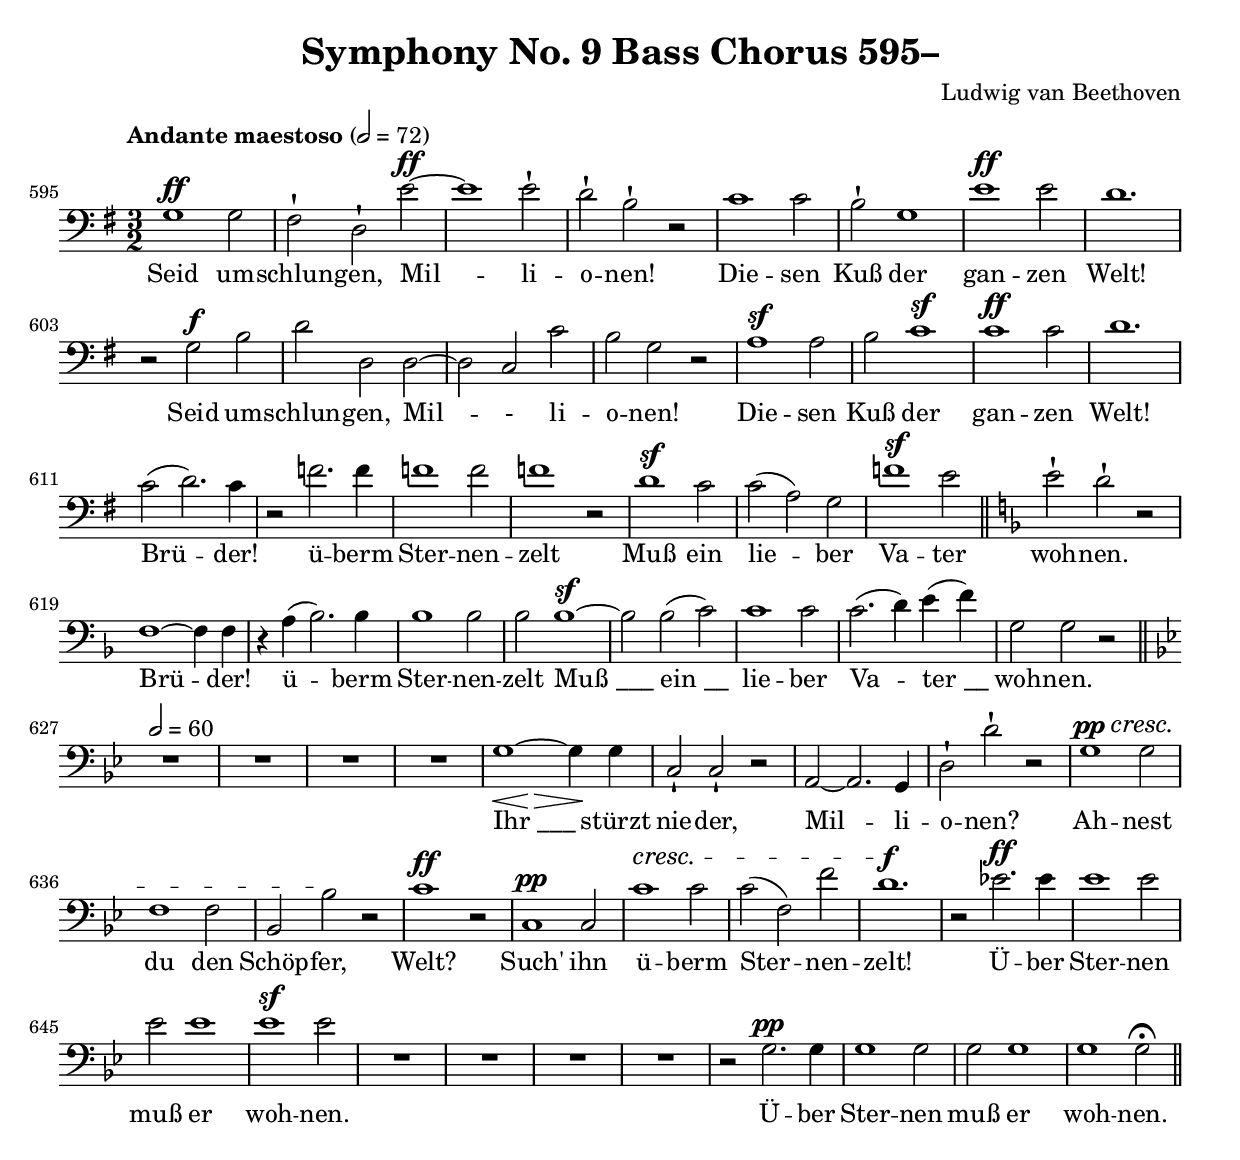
\version "2.24.4"
\header {
  title = "Symphony No. 9 Bass Chorus 595–"
  composer = "Ludwig van Beethoven"
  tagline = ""
}
\language "english"
\score {
  <<
  \relative {
    \clef bass
    \key g \major
    \time 3/2
    \tempo "Andante maestoso" 2 = 72
    \set Score.currentBarNumber = #595
    g1^\ff g2 | fs-! d-! e'^\ff~ | e1 e2-! | d-! b-! r |
    c1 c2 | b-! g1 | e'1^\ff e2 | d1. |
    r2 g,2^\f b | d d, d~ | d c c' | b g r |
    a1^\sf a2 | b c1^\sf | c^\ff c2 | d1. |
    c2( d2.) c4 | r2 f2. f4 | f1 f2 | f1 r2 |
    d1^\sf c2 | c( a) g | f'1^\sf e2 \bar "||"
    \key f \major
    e-! d-! r2 | f,1~ f4 f | r a( bf2.) bf4 | bf1 bf2 | bf bf1~^\sf
    bf2 bf( c) | c1 c2 c2.( d4) e( f) | g,2 g r \bar "||" \break
    \key bf \major
    \tempo 2 = 60
    % \< \> \! \cresc
    % https://lilypond.org/doc/Documentation/notation/expressive-marks-attached-to-notes
    R1.*4 | <>\< \after 2 \> \after 1 \! g1~ g4 g |
    c,2-! c-! r | a~ a2. g4 | d'2-! d'-! r |
    g,1^\pp^\cresc  g2 | f1 f2 | bf, bf'\! r | c1^\ff r2 |
    c,1^\pp c2 | c'1^\cresc c2 c( f,) f' | d1.^\f |
    r2 ef!2.^\ff ef4 | ef1 ef2 | ef ef1 | ef^\sf ef2 | R1.*4 |
    r2 g,2.^\pp g4 | g1 g2 | g g1 | g g2\fermata \bar "||"
  }
  \addlyrics {
    Seid um -- schlun -- gen, Mil -- li -- o -- nen!
    Die -- sen Kuß der gan -- zen Welt!
    Seid um -- schlun -- gen, Mil -- - li -- o -- nen!
    Die -- sen Kuß der gan -- zen Welt!
    Brü -- der! ü -- berm Ster -- nen -- zelt
    Muß ein lie -- ber Va -- ter woh -- nen.
    Brü -- der! ü -- berm Ster -- nen -- zelt
    "Muß ___" "ein __" lie -- ber Va -- "ter __" woh -- nen.
    "Ihr ___" stürzt nie -- der, Mil -- li -- o -- nen?
    Ah -- nest du den Schöp -- fer, Welt?
    Such' ihn ü -- berm Ster -- nen -- zelt!
    Ü -- ber Ster -- nen muß er woh -- nen.
    Ü -- ber Ster -- nen muß er woh -- nen.
  }
  >>
  \layout { indent = 0 }
  \midi {}
}
